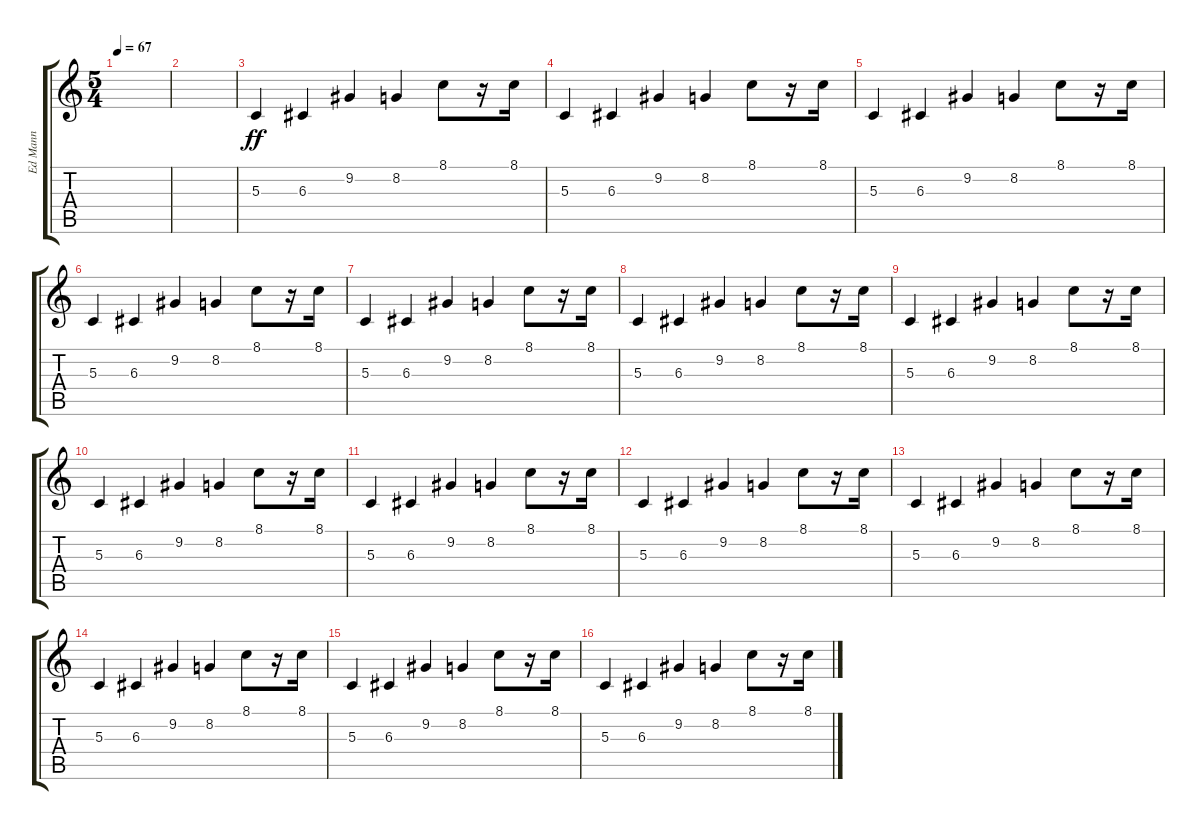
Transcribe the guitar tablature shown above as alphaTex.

\track ("Ed Mann" "Ed Mann") {instrument marimba}
\staff {score tabs}
\tuning (E4 B3 G3 D3 A2 E2) {hide}
\ts (5 4)
\tempo 67
\clef g2
\ks c
|
|
5.3.4{dy ff} 6.3.4 9.2.4 8.2.4 8.1.8 r.16 8.1.16 |
5.3.4 6.3.4 9.2.4 8.2.4 8.1.8 r.16 8.1.16 |
5.3.4 6.3.4 9.2.4 8.2.4 8.1.8 r.16 8.1.16 |
5.3.4 6.3.4 9.2.4 8.2.4 8.1.8 r.16 8.1.16 |
5.3.4 6.3.4 9.2.4 8.2.4 8.1.8 r.16 8.1.16 |
5.3.4 6.3.4 9.2.4 8.2.4 8.1.8 r.16 8.1.16 |
5.3.4 6.3.4 9.2.4 8.2.4 8.1.8 r.16 8.1.16 |
5.3.4 6.3.4 9.2.4 8.2.4 8.1.8 r.16 8.1.16 |
5.3.4 6.3.4 9.2.4 8.2.4 8.1.8 r.16 8.1.16 |
5.3.4 6.3.4 9.2.4 8.2.4 8.1.8 r.16 8.1.16 |
5.3.4 6.3.4 9.2.4 8.2.4 8.1.8 r.16 8.1.16 |
5.3.4 6.3.4 9.2.4 8.2.4 8.1.8 r.16 8.1.16 |
5.3.4 6.3.4 9.2.4 8.2.4 8.1.8 r.16 8.1.16 |
5.3.4 6.3.4 9.2.4 8.2.4 8.1.8 r.16 8.1.16
